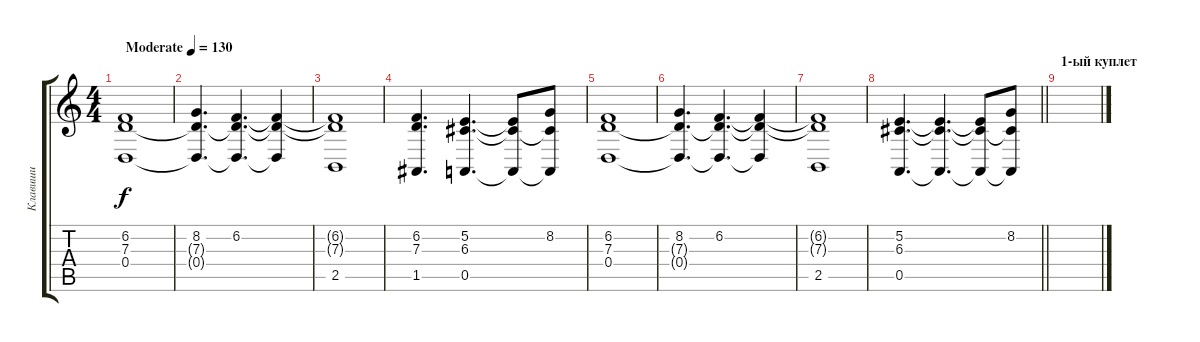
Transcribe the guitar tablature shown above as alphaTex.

\track ("Клавиши" "Клавиши") {instrument synthstrings2}
\staff {score tabs}
\tuning (E4 B3 G3 D3 A2 E2) {hide}
\ts (4 4)
\tempo (130 "Moderate")
\clef g2
\ks c
(6.2 7.3 0.4).1{dy f instrument synthstrings2} |
(8.2 7.3{t} 0.4{t}).4{d} (6.2 7.3{t} 0.4{t}).4{d} (6.2{t} 7.3{t} 0.4{t}).4 |
(6.2{t} 7.3{t} 2.5).1 |
(6.2 7.3 1.5).4{d} (5.2 6.3 0.5).4{d} (5.2{t} 6.3{t} 0.5{t}).8 (8.2 6.3{t} 0.5{t}).8 |
(6.2 7.3 0.4).1 |
(8.2 7.3{t} 0.4{t}).4{d} (6.2 7.3{t} 0.4{t}).4{d} (6.2{t} 7.3{t} 0.4{t}).4 |
(6.2{t} 7.3{t} 2.5).1 |
\barLineRight lightlight
(5.2 6.3 0.5).4{d} (5.2{t} 6.3{t} 0.5{t}).4{d} (5.2{t} 6.3{t} 0.5{t}).8 (8.2 6.3{t} 0.5{t}).8 |
\section ("" "1-ый куплет")
